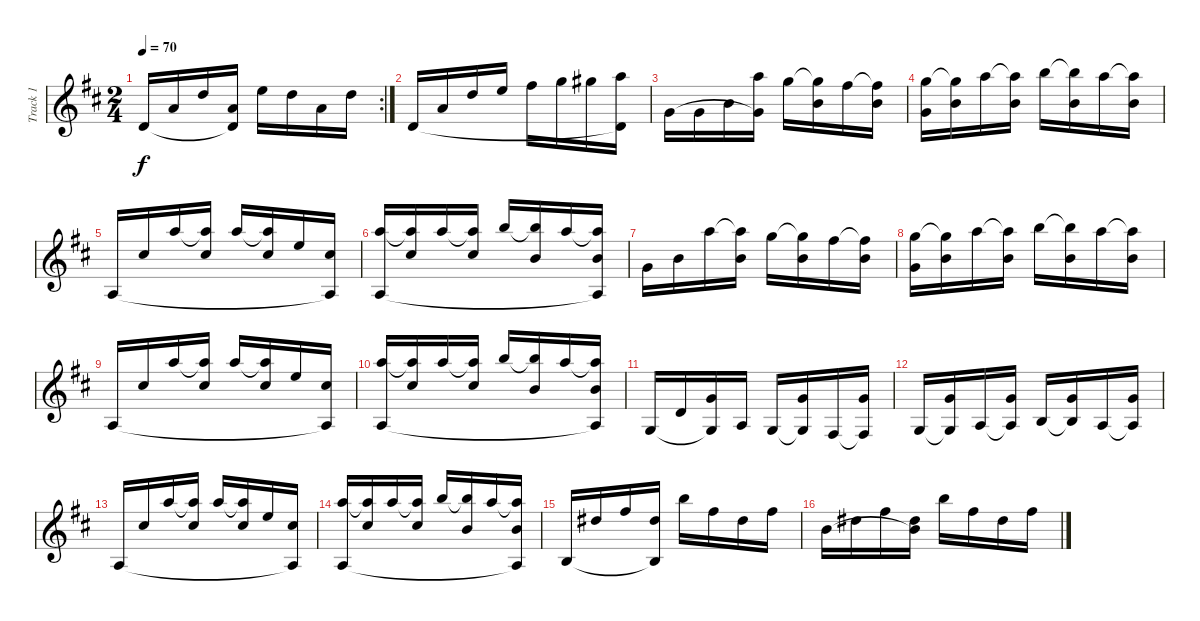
\track ("Track 1" "Track 1") {instrument acousticguitarnylon}
\staff {score}
\tuning (E4 B3 G3 D3 A2 E2) {hide}
\rc 2
\ts (2 4)
\tempo 70
\clef g2
\ks d
0.4.16{dy f} 2.3.16 3.2.16 (2.3 0.4{t}).16 0.1.16 3.2.16 2.3.16 3.2.16 |
0.4.16 2.3.16 3.2.16 0.1.16 2.1.16 3.1.16 4.1.16 (5.1 0.4{t}).16 |
5.4.16 0.3.16 0.2.16 (5.1 5.4{t}).16 3.1.16 (3.1{t} 4.3).16 2.1.16 (2.1{t} 4.3).16 |
(3.1 0.3).16 (3.1{t} 0.2).16 5.1.16 (5.1{t} 0.2).16 7.1.16 (7.1{t} 0.2).16 5.1.16 (5.1{t} 0.2).16 |
0.5.16 6.3.16 5.1.16 (5.1{t} 6.3).16 5.1.16 (5.1{t} 6.3).16 5.2.16 (6.3 0.5{t}).16 |
(5.1 0.5).16 (5.1{t} 6.3).16 5.1.16 (5.1{t} 6.3).16 7.1.16 (7.1{t} 0.2).16 5.1.16 (5.1{t} 0.2 0.5{t}).16 |
5.4.16 0.2.16 5.1.16 (5.1{t} 0.2).16 3.1.16 (3.1{t} 4.3).16 2.1.16 (2.1{t} 4.3).16 |
(3.1 0.3).16 (3.1{t} 0.2).16 5.1.16 (5.1{t} 0.2).16 7.1.16 (7.1{t} 0.2).16 5.1.16 (5.1{t} 0.2).16 |
0.5.16 6.3.16 5.1.16 (5.1{t} 6.3).16 5.1.16 (5.1{t} 6.3).16 5.2.16 (6.3 0.5{t}).16 |
(5.1 0.5).16 (5.1{t} 6.3).16 5.1.16 (5.1{t} 6.3).16 7.1.16 (7.1{t} 0.2).16 5.1.16 (5.1{t} 0.2 0.5{t}).16 |
3.6.16 0.4.16 (0.3 3.6{t}).16 0.5.16 3.6.16 (0.3 3.6{t}).16 2.6.16 (0.3 2.6{t}).16 |
3.6.16 (0.3 3.6{t}).16 0.5.16 (0.3 0.5{t}).16 2.5.16 (0.3 2.5{t}).16 0.5.16 (0.3 0.5{t}).16 |
0.5.16 6.3.16 5.1.16 (5.1{t} 6.3).16 5.1.16 (5.1{t} 6.3).16 5.2.16 (6.3 0.5{t}).16 |
(5.1 0.5).16 (5.1{t} 6.3).16 5.1.16 (5.1{t} 6.3).16 7.1.16 (7.1{t} 0.2).16 5.1.16 (5.1{t} 0.2 0.5{t}).16 |
7.6.16 8.3.16 7.2.16 (8.3 7.6{t}).16 7.1.16 7.2.16 8.3.16 7.2.16 |
9.4.16 8.3.16 7.2.16 (8.3 9.4{t}).16 7.1.16 7.2.16 8.3.16 7.2.16
